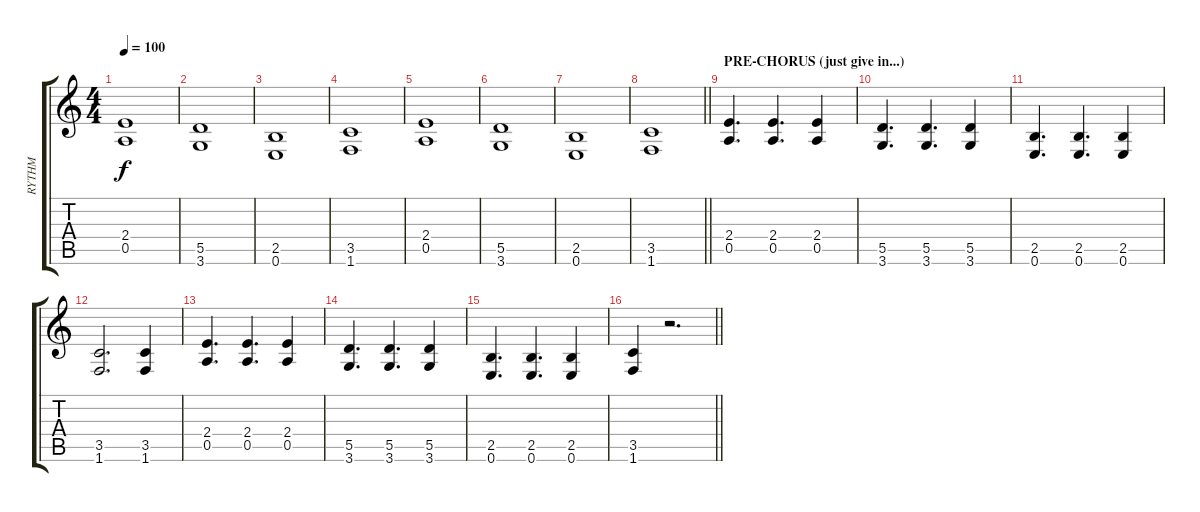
\track ("RYTHM" "RYTHM") {instrument overdrivenguitar bank 255}
\staff {score tabs}
\tuning (E4 B3 G3 D3 A2 E2) {hide}
\ts (4 4)
\tempo 100
\clef g2
\ks c
(2.4 0.5).1{dy f} |
(5.5 3.6).1 |
(2.5 0.6).1 |
(3.5 1.6).1 |
(2.4 0.5).1 |
(5.5 3.6).1 |
(2.5 0.6).1 |
\barLineRight lightlight
(3.5 1.6).1 |
\section ("" "PRE-CHORUS (just give in...)")
(2.4 0.5).4{d} (2.4 0.5).4{d} (2.4 0.5).4 |
(5.5 3.6).4{d} (5.5 3.6).4{d} (5.5 3.6).4 |
(2.5 0.6).4{d} (2.5 0.6).4{d} (2.5 0.6).4 |
(3.5 1.6).2{d} (3.5 1.6).4 |
(2.4 0.5).4{d} (2.4 0.5).4{d} (2.4 0.5).4 |
(5.5 3.6).4{d} (5.5 3.6).4{d} (5.5 3.6).4 |
(2.5 0.6).4{d} (2.5 0.6).4{d} (2.5 0.6).4 |
\barLineRight lightlight
(3.5 1.6).4 r.2{d}
